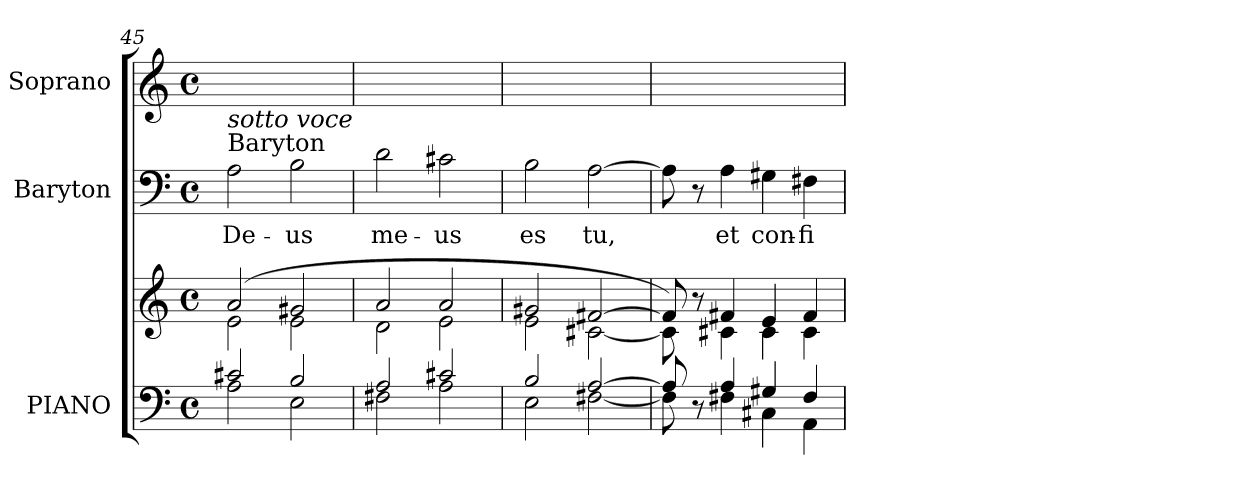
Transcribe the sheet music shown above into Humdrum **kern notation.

**kern	**kern	**kern	**text	**kern
*part3	*part3	*part2	*part2	*part1
*staff4	*staff3	*staff2	*staff2	*staff1
*I"PIANO	*	*I"Baryton	*	*I"Soprano
*I'Pno	*	*I'Bar.	*	*I'S.
!!LO:LB:g=z
*clefF4	*clefG2	*clefF4	*	*clefG2
*k[]	*k[]	*k[]	*	*k[]
*M4/4	*M4/4	*M4/4	*	*M4/4
*met(c)	*met(c)	*met(c)	*	*met(c)
=45	=45	=45	=45	=45
*^	*^	*	*	*
!	!	!	!	!LO:TX:a:t=Baryton	!	!
!	!	!	!	!LO:TX:a:i:t=sotto voce	!	!
!	!	!	!	!	!LO:LY:b	!
2A\	2c#X/	(>2a/	2e\	2A\	De-	1ryy
!	!	!	!	!	!LO:LY:b	!
2E\	2B/	2g#X/	2e\	2B\	-us	.
=46	=46	=46	=46	=46	=46	=46
!	!	!	!	!	!LO:LY:b	!
2A/	2F#X\	2a/	2d\	2d\	me-	1ryy
!	!	!	!	!	!LO:LY:b	!
2c#X/	2A\	2a/	2e\	2c#X\	-us	.
=47	=47	=47	=47	=47	=47	=47
!	!	!	!	!	!LO:LY:b	!
2B/	2E\	2g#X/	2e\	2B\	es	1ryy
!	!	!	!	!	!LO:LY:b	!
[2A/	[2F#X\	[2f#X/	[2c#X\	[2A\	tu,	.
=48	=48	=48	=48	=48	=48	=48
8A/]	8F#\]	8f#/])	8c#\]	8A\]	.	1ryy
8ryy	8r	8r	8ryy	8r	.	.
!	!	!	!	!	!LO:LY:b	!
4A/	4F#X\	4f#X/	4c#X\	4A\	et	.
!	!	!	!	!	!LO:LY:b	!
4G#X/	4C#X\	4e/	4c#\	4G#X\	con-	.
!	!	!	!	!	!LO:LY:b	!
4F#/	4AA\	4f#/	4c#\	4F#X\	-fi-	.
*v	*v	*	*	*	*	*
*	*v	*v	*	*	*
=	=	=	=	=
*-	*-	*-	*-	*-
